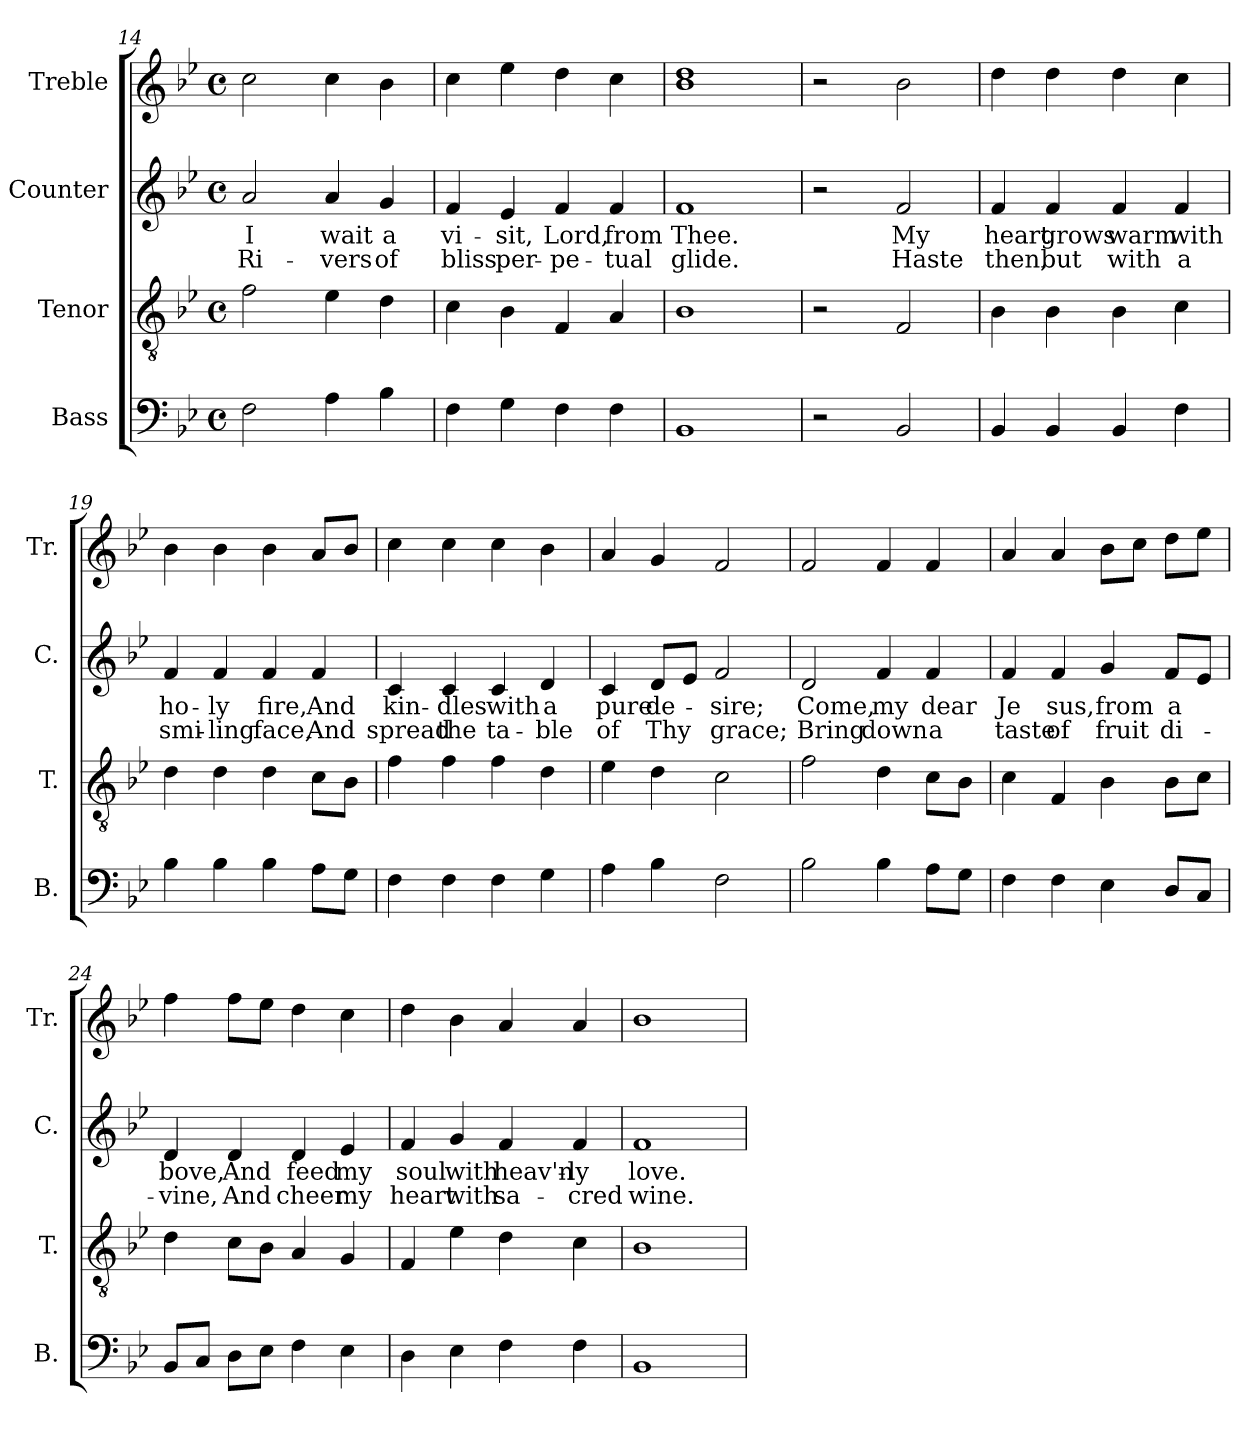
**kern	**kern	**kern	**text	**text	**kern
*part4	*part3	*part2	*part2	*part2	*part1
*staff4	*staff3	*staff2	*staff2	*staff2	*staff1
*I"Bass	*I"Tenor	*I"Counter	*	*	*I"Treble
*I'B.	*I'T.	*I'C.	*	*	*I'Tr.
*clefF4	*clefGv2	*clefG2	*	*	*clefG2
*k[b-e-]	*k[b-e-]	*k[b-e-]	*	*	*k[b-e-]
*M4/4	*M4/4	*M4/4	*	*	*M4/4
*met(c)	*met(c)	*met(c)	*	*	*met(c)
=14	=14	=14	=14	=14	=14
2F\	2f\	2a/	I	Ri-	2cc\
4A\	4e-\	4a/	wait	-vers	4cc\
4B-\	4d\	4g/	a	of	4b-\
=15	=15	=15	=15	=15	=15
4F\	4c\	4f/	vi-	bliss	4cc\
4G\	4B-\	4e-/	-sit,	per-	4ee-\
4F\	4F/	4f/	Lord,	-pe-	4dd\
4F\	4A/	4f/	from	-tual	4cc\
=16	=16	=16	=16	=16	=16
1BB-	1B-	1f	Thee.	glide.	1b- 1dd
=17	=17	=17	=17	=17	=17
2r	2r	2r	.	.	2r
2BB-/	2F/	2f/	My	Haste	2b-\
=18	=18	=18	=18	=18	=18
4BB-/	4B-\	4f/	heart	then,	4dd\
4BB-/	4B-\	4f/	grows	but	4dd\
4BB-/	4B-\	4f/	warm	with	4dd\
4F\	4c\	4f/	with	a	4cc\
=19	=19	=19	=19	=19	=19
4B-\	4d\	4f/	ho-	smi-	4b-\
4B-\	4d\	4f/	-ly	-ling	4b-\
4B-\	4d\	4f/	fire,	face,	4b-\
8A\L	8c\L	4f/	And	And	8a/L
8G\J	8B-\J	.	.	.	8b-/J
=20	=20	=20	=20	=20	=20
4F\	4f\	4c/	kin-	spread	4cc\
4F\	4f\	4c/	-dles	the	4cc\
4F\	4f\	4c/	with	ta-	4cc\
4G\	4d\	4d/	a	-ble	4b-\
=21	=21	=21	=21	=21	=21
4A\	4e-\	4c/	pure	of	4a/
4B-\	4d\	8d/L	de-	Thy	4g/
.	.	8e-/J	.	.	.
2F\	2c\	2f/	-sire;	grace;	2f/
=22	=22	=22	=22	=22	=22
2B-\	2f\	2d/	Come,	Bring	2f/
4B-\	4d\	4f/	my	down	4f/
8A\L	8c\L	4f/	dear	a	4f/
8G\J	8B-\J	.	.	.	.
=23	=23	=23	=23	=23	=23
4F\	4c\	4f/	Je	taste	4a/
4F\	4F/	4f/	sus,	of	4a/
4E-\	4B-\	4g/	from	fruit	8b-\L
.	.	.	.	.	8cc\J
8D/L	8B-\L	8f/L	a	di-	8dd\L
8C/J	8c\J	8e-/J	.	.	8ee-\J
=24	=24	=24	=24	=24	=24
8BB-/L	4d\	4d/	bove,	-vine,	4ff\
8C/J	.	.	.	.	.
8D\L	8c\L	4d/	And	And	8ff\L
8E-\J	8B-\J	.	.	.	8ee-\J
4F\	4A/	4d/	feed	cheer	4dd\
4E-\	4G/	4e-/	my	my	4cc\
=25	=25	=25	=25	=25	=25
4D\	4F/	4f/	soul	heart	4dd\
4E-\	4e-\	4g/	with	with	4b-\
4F\	4d\	4f/	heav'n-	sa-	4a/
4F\	4c\	4f/	-ly	-cred	4a/
=26	=26	=26	=26	=26	=26
1BB-	1B-	1f	love.	wine.	1b-
=	=	=	=	=	=
*-	*-	*-	*-	*-	*-
